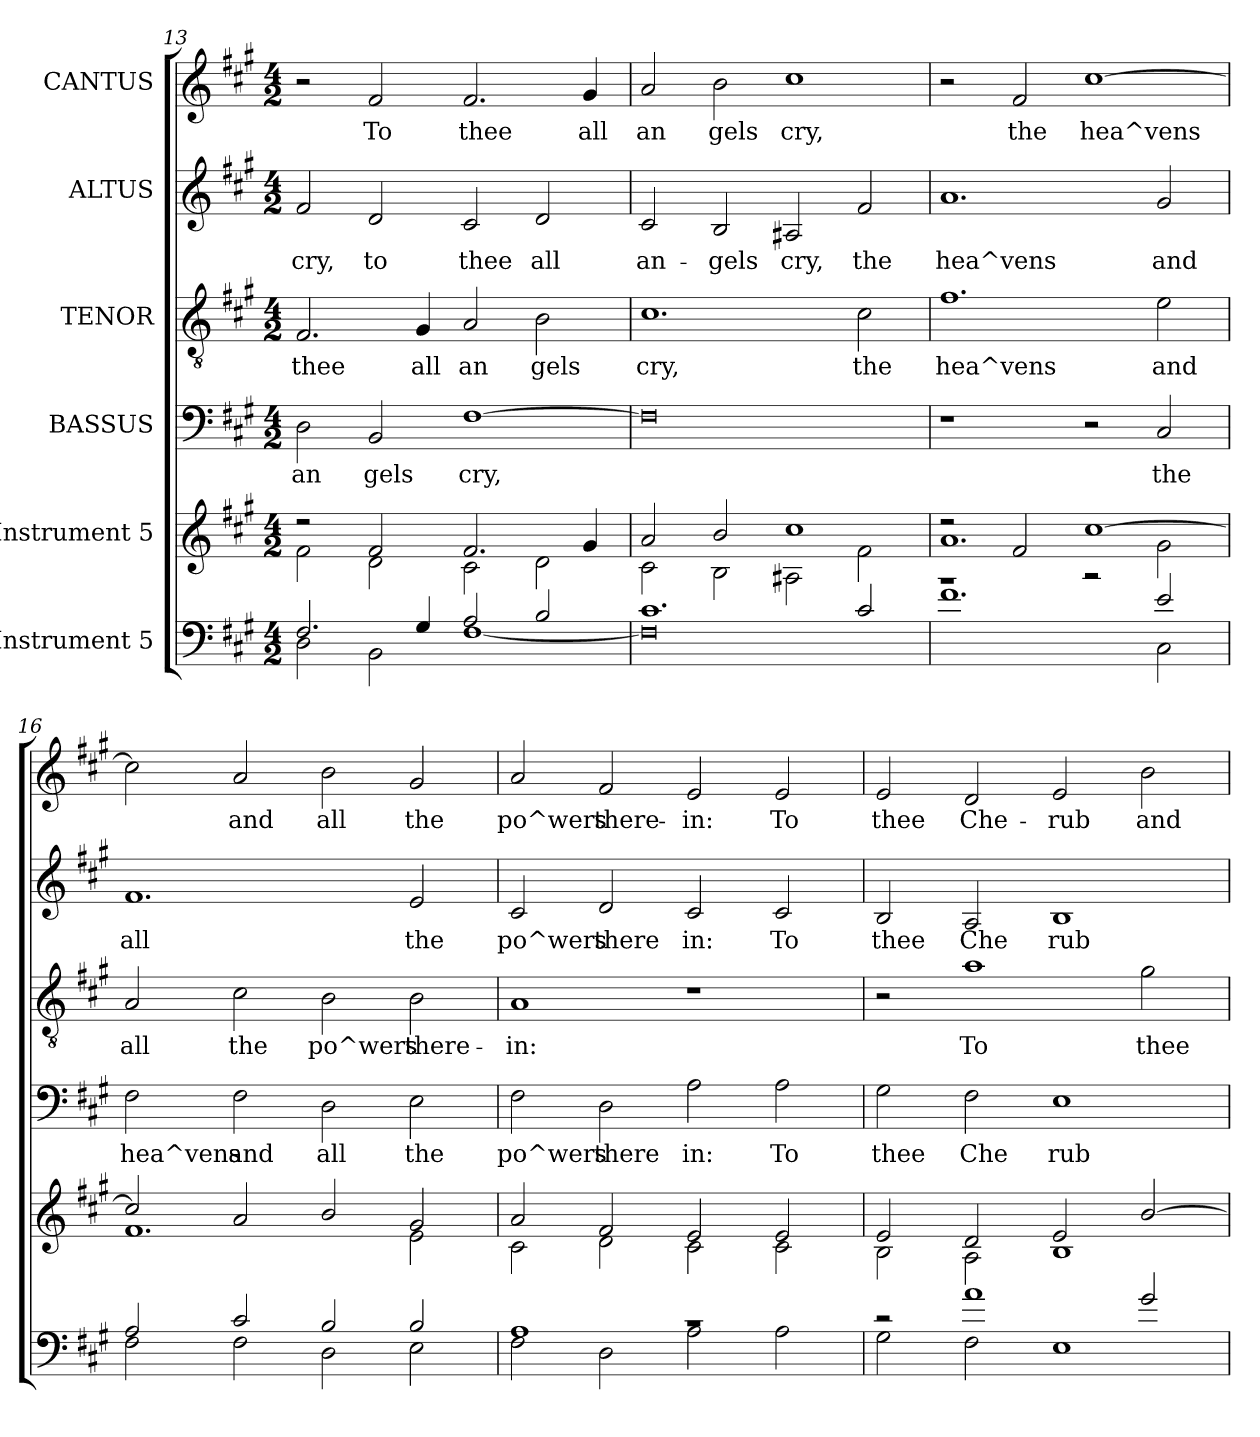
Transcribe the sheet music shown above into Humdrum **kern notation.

**kern	**kern	**kern	**text	**kern	**text	**kern	**text	**kern	**text
*part6	*part5	*part4	*part4	*part3	*part3	*part2	*part2	*part1	*part1
*staff6	*staff5	*staff4	*staff4	*staff3	*staff3	*staff2	*staff2	*staff1	*staff1
*I"Instrument 5	*I"Instrument 5	*I"BASSUS	*	*I"TENOR	*	*I"ALTUS	*	*I"CANTUS	*
*clefF4	*clefG2	*clefF4	*	*clefGv2	*	*clefG2	*	*clefG2	*
*ITrd-2c-3	*ITrd-2c-3	*	*	*	*	*	*	*	*
*k[]	*k[]	*k[f#c#g#]	*	*k[f#c#g#]	*	*k[f#c#g#]	*	*k[f#c#g#]	*
*C:	*C:	*A:	*	*A:	*	*A:	*	*A:	*
*M4/2	*M4/2	*M4/2	*	*M4/2	*	*M4/2	*	*M4/2	*
=13	=13	=13	=13	=13	=13	=13	=13	=13	=13
*^	*^	*	*	*	*	*	*	*	*
!	!	!	!	!	!LO:LY:b:cj	!	!LO:LY:b:cj	!	!LO:LY:b:cj	!	!
2.A/	2F\	2r	2a\	2D\	an	2.F#/	thee	2f#/	cry,	2r	.
!	!	!	!	!	!LO:LY:b:cj	!	!	!	!LO:LY:b:cj	!	!LO:LY:b:cj
.	2D\	2a/	2f\	2BB/	gels	.	.	2d/	to	2f#/	To
!	!	!	!	!	!	!	!LO:LY:b:cj	!	!	!	!
4B/	.	.	.	.	.	4G#/	all	.	.	.	.
!	!	!	!	!	!LO:LY:b:cj	!	!LO:LY:b:cj	!	!LO:LY:b:cj	!	!LO:LY:b:cj
2c/	[<1A	2.a/	2e\	[>1F#	cry,	2A/	an	2c#/	thee	2.f#/	thee
!	!	!	!	!	!	!	!LO:LY:b:cj	!	!LO:LY:b:cj	!	!
2d/	.	.	2f\	.	.	2B\	gels	2d/	all	.	.
!	!	!	!	!	!	!	!	!	!	!	!LO:LY:b:cj
.	.	4b/	.	.	.	.	.	.	.	4g#/	all
=14	=14	=14	=14	=14	=14	=14	=14	=14	=14	=14	=14
!	!	!	!	!	!LO:LY:b:cj	!	!LO:LY:b:cj	!	!LO:LY:b:cj	!	!LO:LY:b:cj
1.e	0A]	2cc/	2e\	0F#]	.	1.c#	cry,	2c#/	an-	2a/	an
!	!	!	!	!	!	!	!	!	!LO:LY:b:cj	!	!LO:LY:b:cj
.	.	2dd/	2d\	.	.	.	.	2B/	-gels	2b\	gels
!	!	!	!	!	!	!	!	!	!LO:LY:b:cj	!	!LO:LY:b:cj
.	.	1ee	2c#X\	.	.	.	.	2A#X/	cry,	1cc#	cry,
!	!	!	!	!	!	!	!LO:LY:b:cj	!	!LO:LY:b:cj	!	!
2e/	.	.	2a\	.	.	2c#\	the	2f#/	the	.	.
!!LO:PB:g=z
=15	=15	=15	=15	=15	=15	=15	=15	=15	=15	=15	=15
!	!	!	!	!	!	!	!LO:LY:b:cj	!	!LO:LY:b:cj	!	!
1r	1.a	2r	1.cc	1r	.	1.f#	hea^vens	1.a	hea^vens	2r	.
!	!	!	!	!	!	!	!	!	!	!	!LO:LY:b:cj
.	.	2a/	.	.	.	.	.	.	.	2f#/	the
!	!	!	!	!	!	!	!	!	!	!	!LO:LY:b:cj
2r	.	[>1ee	.	2r	.	.	.	.	.	[>1cc#	hea^vens
!	!	!	!	!	!LO:LY:b:cj	!	!LO:LY:b:cj	!	!LO:LY:b:cj	!	!
2g/	2E\	.	2b\	2C#/	the	2e\	and	2g#/	and	.	.
=16	=16	=16	=16	=16	=16	=16	=16	=16	=16	=16	=16
!	!	!	!	!	!LO:LY:b:cj	!	!LO:LY:b:cj	!	!LO:LY:b:cj	!	!LO:LY:b:cj
2c/	2A\	2ee/]	1.a	2F#\	hea^vens	2A/	all	1.f#	all	2cc#\]	.
!	!	!	!	!	!LO:LY:b:cj	!	!LO:LY:b:cj	!	!	!	!LO:LY:b:cj
2e/	2A\	2cc/	.	2F#\	and	2c#\	the	.	.	2a/	and
!	!	!	!	!	!LO:LY:b:cj	!	!LO:LY:b:cj	!	!	!	!LO:LY:b:cj
2d/	2F\	2dd/	.	2D\	all	2B\	po^wers	.	.	2b\	all
!	!	!	!	!	!LO:LY:b:cj	!	!LO:LY:b:cj	!	!LO:LY:b:cj	!	!LO:LY:b:cj
2d/	2G\	2b/	2g\	2E\	the	2B\	there-	2e/	the	2g#/	the
=17	=17	=17	=17	=17	=17	=17	=17	=17	=17	=17	=17
!	!	!	!	!	!LO:LY:b:cj	!	!LO:LY:b:cj	!	!LO:LY:b:cj	!	!LO:LY:b:cj
1c	2A\	2cc/	2e\	2F#\	po^wers	1A	-in:	2c#/	po^wers	2a/	po^wers
!	!	!	!	!	!LO:LY:b:cj	!	!	!	!LO:LY:b:cj	!	!LO:LY:b:cj
.	2F\	2a/	2f\	2D\	there	.	.	2d/	there	2f#/	there-
!	!	!	!	!	!LO:LY:b:cj	!	!	!	!LO:LY:b:cj	!	!LO:LY:b:cj
1r	2c\	2g/	2e\	2A\	in:	1r	.	2c#/	in:	2e/	-in:
!	!	!	!	!	!LO:LY:b:cj	!	!	!	!LO:LY:b:cj	!	!LO:LY:b:cj
.	2c\	2g/	2e\	2A\	To	.	.	2c#/	To	2e/	To
=18	=18	=18	=18	=18	=18	=18	=18	=18	=18	=18	=18
!	!	!	!	!	!LO:LY:b:cj	!	!	!	!LO:LY:b:cj	!	!LO:LY:b:cj
2r	2B\	2g/	2d\	2G#\	thee	2r	.	2B/	thee	2e/	thee
!	!	!	!	!	!LO:LY:b:cj	!	!LO:LY:b:cj	!	!LO:LY:b:cj	!	!LO:LY:b:cj
1cc	2A\	2f/	2c\	2F#\	Che	1a	To	2A/	Che	2d/	Che-
!	!	!	!	!	!LO:LY:b:cj	!	!	!	!LO:LY:b:cj	!	!LO:LY:b:cj
.	1G	2g/	1d	1E	rub	.	.	1B	rub	2e/	-rub
!	!	!	!	!	!	!	!LO:LY:b:cj	!	!	!	!LO:LY:b:cj
2b/	.	[>2dd/	.	.	.	2g#\	thee	.	.	2b\	and
*v	*v	*	*	*	*	*	*	*	*	*	*
*	*v	*v	*	*	*	*	*	*	*	*
=	=	=	=	=	=	=	=	=	=
*-	*-	*-	*-	*-	*-	*-	*-	*-	*-
